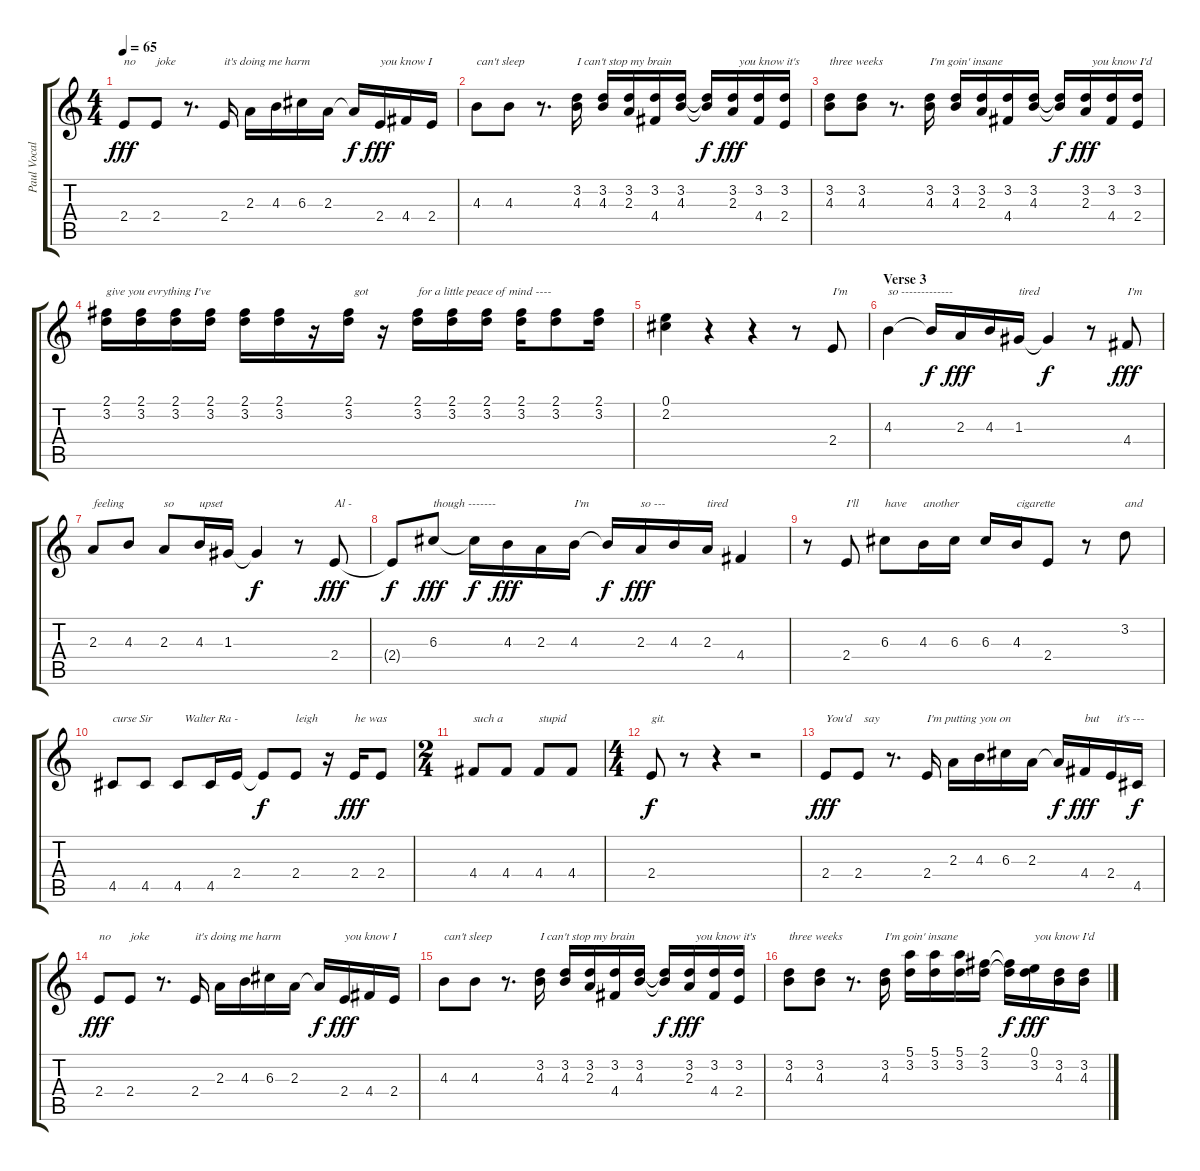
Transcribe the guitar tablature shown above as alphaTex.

\track ("Paul Vocals" "Paul Vocal") {instrument acousticguitarnylon}
\staff {score tabs}
\tuning (E4 B3 G3 D3 A2 E2) {hide}
\ts (4 4)
\tempo 65
\clef g2
\ks c
2.4.8{txt "no" dy fff} 2.4.8{txt "joke"} r.8{d} 2.4.16{txt "it's doing me harm"} 2.3.16 4.3.16 6.3.16 2.3.16 2.3{t}.16{dy f} 2.4.16{txt "you know I" dy fff} 4.4.16 2.4.16 |
4.3.8{txt "can't sleep"} 4.3.8 r.8{d} (3.2 4.3).16{txt "I can't stop my brain"} (3.2 4.3).16 (3.2 2.3).16 (3.2 4.4).16 (3.2 4.3).16 (3.2{t} 4.3{t}).16{dy f} (3.2 2.3).16{txt "  you know it's" dy fff} (3.2 4.4).16 (3.2 2.4).16 |
(3.2 4.3).8{txt "three weeks"} (3.2 4.3).8 r.8{d} (3.2 4.3).16{txt "I'm goin' insane"} (3.2 4.3).16 (3.2 2.3).16 (3.2 4.4).16 (3.2 4.3).16 (3.2{t} 4.3{t}).16{dy f} (3.2 2.3).16{txt "  you know I'd" dy fff} (3.2 4.4).16 (3.2 2.4).16 |
(2.1 3.2).16{txt "give you evrything I've "} (2.1 3.2).16 (2.1 3.2).16 (2.1 3.2).16 (2.1 3.2).16 (2.1 3.2).16 r.16 (2.1 3.2).16{txt "  got"} r.16 (2.1 3.2).16{txt "for a little peace of mind ----"} (2.1 3.2).16 (2.1 3.2).16 (2.1 3.2).16 (2.1 3.2).8 (2.1 3.2).16 |
(0.1 2.2).4 r.4 r.4 r.8 2.4.8{txt "I'm"} |
\section ("" "Verse 3")
4.3.4{txt "so -------------"} 4.3{t}.16{dy f} 2.3.16{dy fff} 4.3.16 1.3.16{txt "tired"} 1.3{t}.4{dy f} r.8 4.4.8{txt "I'm" dy fff} |
2.3.8{txt "feeling"} 4.3.8 2.3.8{txt "so"} 4.3.16{txt "upset"} 1.3.16 1.3{t}.4{dy f} r.8 2.4.8{txt "Al -" dy fff} |
2.4{t}.8{dy f} 6.3.8{txt "though -------" dy fff} 6.3{t}.16{dy f} 4.3.16{dy fff} 2.3.16 4.3.16{txt "I'm"} 4.3{t}.16{dy f} 2.3.16{txt "so ---" dy fff} 4.3.16 2.3.16{txt "tired"} 4.4.4 |
r.8 2.4.8{txt "I'll"} 6.3.8{txt "have"} 4.3.16{txt "another"} 6.3.16 6.3.16 4.3.16{txt "cigarette"} 2.4.8{txt " "} r.8 3.2.8{txt "and"} |
4.5.8{txt "curse Sir"} 4.5.8 4.5.8{txt "  Walter Ra -"} 4.5.16 2.4.16{txt " "} 2.4{t}.8{txt " " dy f} 2.4.8{txt "leigh"} r.16{txt " "} 2.4.16{txt "he was" dy fff} 2.4.8{txt " "} |
\ts (2 4)
4.4.8{txt "such a"} 4.4.8{txt " "} 4.4.8{txt "stupid"} 4.4.8{txt " "} |
\ts (4 4)
2.4.8{txt "git." dy f} r.8 r.4{txt " "} r.2{txt " "} |
2.4.8{txt "You'd" dy fff} 2.4.8{txt "  say"} r.8{d} 2.4.16{txt "I'm putting you on"} 2.3.16 4.3.16 6.3.16 2.3.16 2.3{t}.16{dy f} 4.4.16{txt "but" dy fff} 2.4.16{txt "  it's ---"} 4.5.16{dy f} |
2.4.8{txt "no" dy fff} 2.4.8{txt "joke"} r.8{d} 2.4.16{txt "it's doing me harm"} 2.3.16 4.3.16 6.3.16 2.3.16 2.3{t}.16{dy f} 2.4.16{txt "you know I" dy fff} 4.4.16 2.4.16 |
4.3.8{txt "can't sleep"} 4.3.8 r.8{d} (3.2 4.3).16{txt "I can't stop my brain"} (3.2 4.3).16 (3.2 2.3).16 (3.2 4.4).16 (3.2 4.3).16 (3.2{t} 4.3{t}).16{dy f} (3.2 2.3).16{txt "  you know it's" dy fff} (3.2 4.4).16 (3.2 2.4).16 |
(3.2 4.3).8{txt "three weeks"} (3.2 4.3).8 r.8{d} (3.2 4.3).16{txt "I'm goin' insane"} (5.1 3.2).16 (5.1 3.2).16 (5.1 3.2).16 (2.1 3.2).16 (2.1{t} 3.2{t}).16{dy f} (0.1 3.2).16{txt "you know I'd" dy fff} (3.2 4.3).16 (3.2 4.3).16
